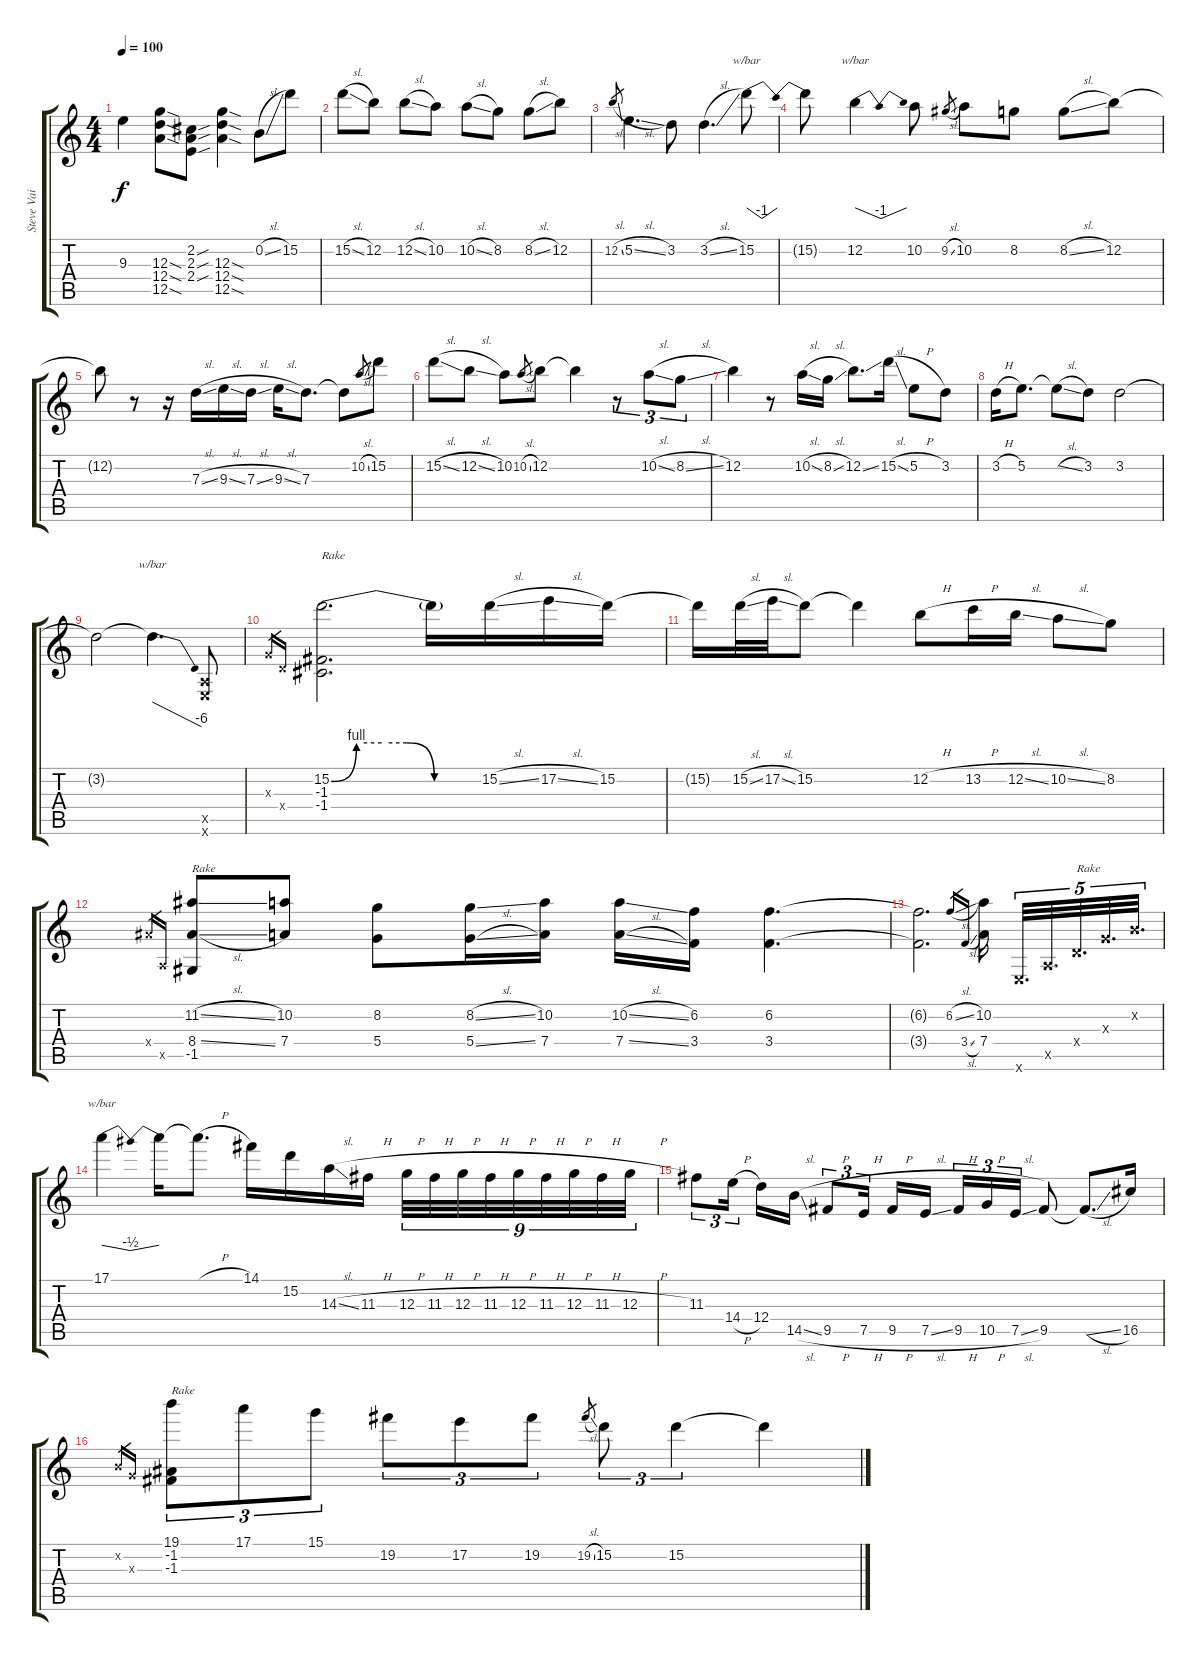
\track ("Steve Vai" "Steve Vai") {instrument distortionguitar}
\staff {score tabs}
\tuning (E4 B3 G3 D3 A2 E2) {hide}
\ts (4 4)
\tempo 100
\clef g2
\ks c
9.3{t}.4{dy f} (12.3{sod} 12.4{sod} 12.5{sod}).8 (2.2{sou} 2.3{sou} 2.4{sou}).8 (12.3{sod} 12.4{sod} 12.5{sod}).4 0.2{sl}.8 15.2.8 |
15.2{sl}.8 12.2.8 12.2{sl}.8 10.2.8 10.2{sl}.8 8.2.8 8.2{sl}.8 12.2.8 |
12.2{sl}.8{gr} 5.2{sl}.4{d} 3.2.8 3.2{sl}.4{d} 15.2.8{tbe (dip default 0 0 35 -4 60 0)} |
15.2{t}.8 12.2.4{tbe (dip default 0 0 30 -4 60 0)} 10.2.8 9.2{sl}.8{gr} 10.2.8 8.2.8 8.2{sl}.8 12.2.8 |
12.2{t}.8 r.8 r.16 7.3{sl}.16 9.3{sl}.16 7.3{sl}.16 9.3{sl}.16 7.3.8{d} 7.3{t}.8 10.2{sl}.8{gr} 15.2.8 |
15.2{sl}.8 12.2{sl}.8 10.2.8 10.2{sl}.8{gr} 12.2.8 12.2{t}.4 r.8{tu (3 2)} 10.2{sl}.8{tu (3 2)} 8.2{sl}.8{tu (3 2)} |
12.2.4 r.8 10.2{sl}.16 8.2{sl}.16 12.2{ss}.8{d} 15.2{sl}.16 5.2{h}.8 3.2.8 |
3.2{h}.16 5.2.8{d} 5.2{sl t}.8 3.2.8 3.2.2 |
3.2{t}.2 3.2{t}.4{d tbe (dive default 0 0 60 -24)} (0.5{x} 0.6{x}).8 |
0.3{x}.16{gr} 0.4{x}.16{gr} (15.2{be (custom 0 0 10 4 20 4 30 4 41 0 45 0 49 0 60 0)} -1.3 -1.4).2{d txt "Rake"} 15.2{t}.16 15.2{sl}.16 17.2{sl}.16 15.2.16 |
15.2{t}.16 15.2{sl}.32 17.2{sl}.32 15.2.8 15.2{t}.4 12.2{h}.8 13.2{h}.16 12.2{sl}.16 10.2{sl}.8 8.2.8 |
8.4{x}.16{gr} 0.5{x}.16{gr} (11.2{sl} 8.4{sl} -1.5).8{txt "Rake"} (10.2 7.4).8 (8.2 5.4).8 (8.2{sl} 5.4{sl}).16 (10.2 7.4).16 (10.2{sl} 7.4{sl}).16 (6.2 3.4).16 (6.2 3.4).4{d} |
(6.2{t} 3.4{t}).2{d} 6.2{sl}.16{gr} 3.4{sl}.16{gr} (10.2 7.4).16{beam splitsecondary} 0.6{x}.32{d tu (5 4)} 0.5{x}.32{d tu (5 4)} 0.4{x}.32{d tu (5 4) txt "Rake"} 0.3{x}.32{d tu (5 4)} 0.2{x}.32{d tu (5 4)} |
17.1.4{tbe (dip default 0 0 40 -2 60 0)} 17.1{t}.16 17.1{h t}.8{d} 14.1.16 15.2.16 14.3{sl}.16 11.3{h}.16 12.3{h}.32{tu (9 8)} 11.3{h}.32{tu (9 8)} 12.3{h}.32{tu (9 8)} 11.3{h}.32{tu (9 8)} 12.3{h}.32{tu (9 8)} 11.3{h}.32{tu (9 8)} 12.3{h}.32{tu (9 8)} 11.3{h}.32{tu (9 8)} 12.3{h}.32{tu (9 8)} |
11.3.8{tu (3 2)} 14.4{h}.16{tu (3 2) beam splitsecondary} 12.4.16 14.5{sl}.16 9.5{h}.8{tu (3 2)} 7.5{h}.16{tu (3 2) beam splitsecondary} 9.5{h}.16 7.5{sl}.16 9.5{h}.16{tu (3 2)} 10.5{h}.16{tu (3 2)} 7.5{sl}.16{tu (3 2)} 9.5.8 9.5{sl t}.8{d} 16.5.16 |
0.2{x}.16{gr} 0.3{x}.16{gr} (19.1 -1.2 -1.3).8{tu (3 2) txt "Rake"} 17.1.8{tu (3 2)} 15.1.8{tu (3 2)} 19.2.8{tu (3 2)} 17.2.8{tu (3 2)} 19.2.8{tu (3 2)} 19.2{sl}.8{gr} 15.2.8{tu (3 2)} 15.2.4{tu (3 2)} 15.2{sl t}.4
